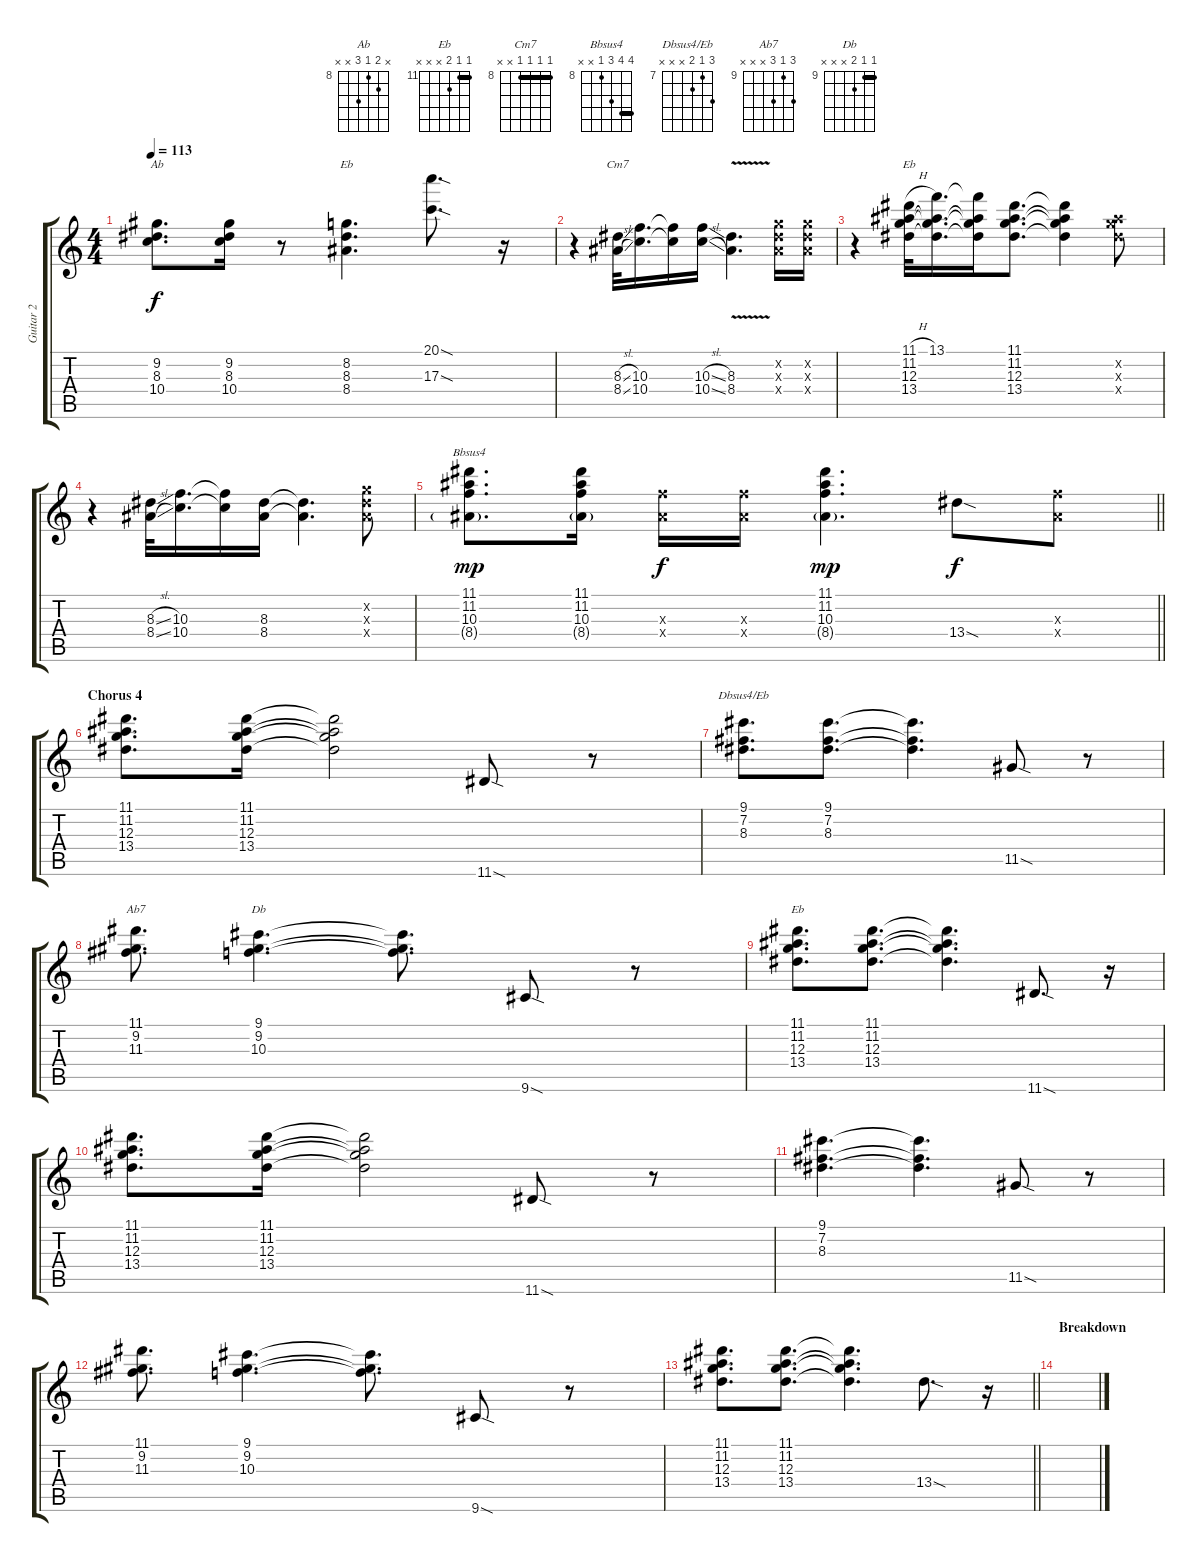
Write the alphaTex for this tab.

\track ("Guitar 2" "Guitar 2") {instrument electricguitarclean}
\staff {score tabs}
\tuning (E4 B3 G3 D3 A2 E2) {hide}
\chord ("Ab" x 9 8 10 x x) {firstfret 8}
\chord ("Eb" x 8 8 8 6 x) {firstfret 6 barre 8}
\chord ("Cm7" 8 8 8 8 x x) {firstfret 8 barre 8}
\chord ("Eb" 11 11 12 13 x x) {firstfret 11 barre 11}
\chord ("Bbsus4" 11 11 10 8 x x) {firstfret 8 barre 11}
\chord ("Dbsus4/Eb" 9 7 8 x x x) {firstfret 7}
\chord ("Ab7" 11 9 11 x x x) {firstfret 9}
\chord ("Db" 9 9 10 x x x) {firstfret 9 barre 9}
\chord ("Eb" 11 11 12 x x x) {firstfret 11 barre 11}
\ts (4 4)
\tempo 113
\clef g2
\ks c
(9.2 8.3 10.4).8{d ch "Ab" dy f} (9.2 8.3 10.4).16 r.8 (8.2 8.3 8.4).4{d ch "Eb"} (20.1{sod} 17.3{sod}).8{d} r.16 |
r.4 (8.3{sl} 8.4{sl}).32{ch "Cm7"} (10.3 10.4).16{d} (10.3{t} 10.4{t}).16 (10.3{sl} 10.4{sl}).16 (8.3{v} 8.4{v}).4{d} (8.2{x} 8.3{x} 8.4{x}).16 (8.2{x} 8.3{x} 8.4{x}).16 |
r.4 (11.1{h} 11.2 12.3 13.4).32{ch "Eb"} (13.1 11.2{t} 12.3{t} 13.4{t}).16{d} (13.1{t} 11.2{t} 12.3{t} 13.4{t}).16 (11.1 11.2 12.3 13.4).8{d} (11.1{t} 11.2{t} 12.3{t} 13.4{t}).4 (11.2{x} 12.3{x} 13.4{x}).8 |
r.4 (8.3{sl} 8.4{sl}).32 (10.3 10.4).16{d} (10.3{t} 10.4{t}).16 (8.3 8.4).16 (8.3{t} 8.4{t}).4{d} (8.2{x} 8.3{x} 8.4{x}).8 |
\barLineRight lightlight
(11.1 11.2 10.3 8.4{g}).8{d ch "Bbsus4" dy mp} (11.1 11.2 10.3 8.4{g}).16 (10.3{x} 8.4{x}).16{dy f} (10.3{x} 8.4{x}).16 (11.1 11.2 10.3 8.4{g}).4{d dy mp} 13.4{sod}.8{dy f} (10.3{x} 8.4{x}).8 |
\section ("" "Chorus 4")
(11.1 11.2 12.3 13.4).8{d} (11.1 11.2 12.3 13.4).16 (11.1{t} 11.2{t} 12.3{t} 13.4{t}).2 11.6{sod}.8 r.8 |
(9.1 7.2 8.3).8{d ch "Dbsus4/Eb"} (9.1 7.2 8.3).8{d} (9.1{t} 7.2{t} 8.3{t}).4{d} 11.5{sod}.8 r.8 |
(11.1 9.2 11.3).8{d ch "Ab7"} (9.1 9.2 10.3).4{d ch "Db"} (9.1{t} 9.2{t} 10.3{t}).8{d} 9.6{sod}.8 r.8 |
(11.1 11.2 12.3 13.4).8{d ch "Eb"} (11.1 11.2 12.3 13.4).8{d} (11.1{t} 11.2{t} 12.3{t} 13.4{t}).4{d} 11.6{sod}.8{d} r.16 |
(11.1 11.2 12.3 13.4).8{d} (11.1 11.2 12.3 13.4).16 (11.1{t} 11.2{t} 12.3{t} 13.4{t}).2 11.6{sod}.8 r.8 |
(9.1 7.2 8.3).4{d} (9.1{t} 7.2{t} 8.3{t}).4{d} 11.5{sod}.8 r.8 |
(11.1 9.2 11.3).8{d} (9.1 9.2 10.3).4{d} (9.1{t} 9.2{t} 10.3{t}).8{d} 9.6{sod}.8 r.8 |
\barLineRight lightlight
(11.1 11.2 12.3 13.4).8{d} (11.1 11.2 12.3 13.4).8{d} (11.1{t} 11.2{t} 12.3{t} 13.4{t}).4{d} 13.4{sod}.8{d} r.16 |
\section ("" "Breakdown")
